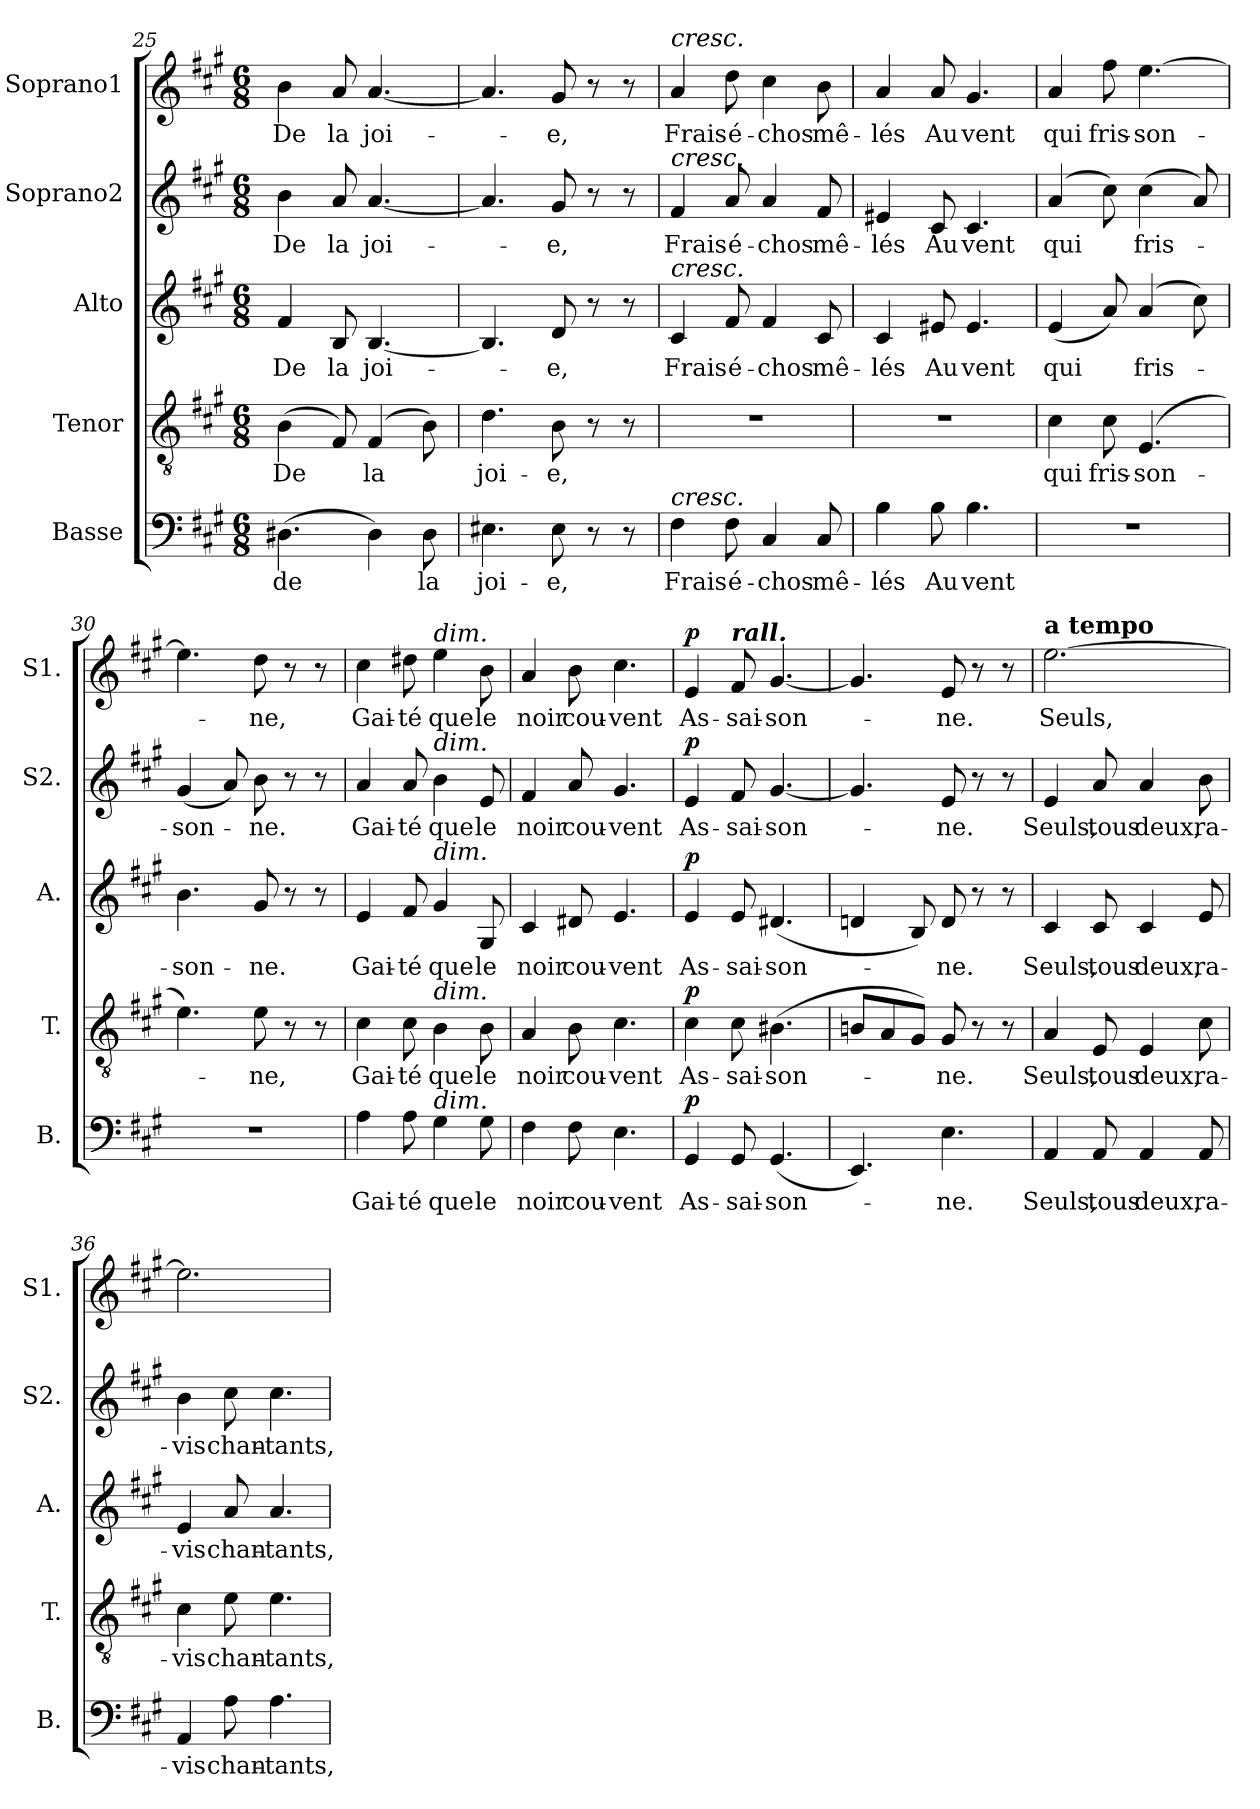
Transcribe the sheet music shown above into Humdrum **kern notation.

**kern	**text	**dynam	**kern	**text	**dynam	**kern	**text	**dynam	**kern	**text	**dynam	**kern	**text	**dynam
*part5	*part5	*part5	*part4	*part4	*part4	*part3	*part3	*part3	*part2	*part2	*part2	*part1	*part1	*part1
*staff5	*staff5	*staff5	*staff4	*staff4	*staff4	*staff3	*staff3	*staff3	*staff2	*staff2	*staff2	*staff1	*staff1	*staff1
*I"Basse	*	*	*I"Tenor	*	*	*I"Alto	*	*	*I"Soprano2	*	*	*I"Soprano1	*	*
*I'B.	*	*	*I'T.	*	*	*I'A.	*	*	*I'S2.	*	*	*I'S1.	*	*
*clefF4	*	*	*clefGv2	*	*	*clefG2	*	*	*clefG2	*	*	*clefG2	*	*
*k[f#c#g#]	*	*	*k[f#c#g#]	*	*	*k[f#c#g#]	*	*	*k[f#c#g#]	*	*	*k[f#c#g#]	*	*
*M6/8	*	*	*M6/8	*	*	*M6/8	*	*	*M6/8	*	*	*M6/8	*	*
=25	=25	=25	=25	=25	=25	=25	=25	=25	=25	=25	=25	=25	=25	=25
!	!LO:LY:b	!	!	!LO:LY:b	!	!	!LO:LY:b	!	!	!LO:LY:b	!	!	!LO:LY:b	!
(4.D#X\	de	.	(4B\	De	.	4f#/	De	.	4b\	De	.	4b\	De	.
!	!	!	!	!	!	!	!LO:LY:b	!	!	!LO:LY:b	!	!	!LO:LY:b	!
.	.	.	8F#/)	.	.	8B/	la	.	8a/	la	.	8a/	la	.
!	!	!	!	!LO:LY:b	!	!	!LO:LY:b	!	!	!LO:LY:b	!	!	!LO:LY:b	!
4D#\)	.	.	(4F#/	la	.	[4.B/	joi-	.	[4.a/	joi-	.	[4.a/	joi-	.
!	!LO:LY:b	!	!	!	!	!	!	!	!	!	!	!	!	!
8D#\	la	.	8B\)	.	.	.	.	.	.	.	.	.	.	.
=26	=26	=26	=26	=26	=26	=26	=26	=26	=26	=26	=26	=26	=26	=26
!	!LO:LY:b	!	!	!LO:LY:b	!	!	!	!	!	!	!	!	!	!
4.E#X\	joi-	.	4.d\	joi-	.	4.B/]	.	.	4.a/]	.	.	4.a/]	.	.
!	!LO:LY:b	!	!	!LO:LY:b	!	!	!LO:LY:b	!	!	!LO:LY:b	!	!	!LO:LY:b	!
8E#\	-e,	.	8B\	-e,	.	8d/	-e,	.	8g#/	-e,	.	8g#/	-e,	.
8r	.	.	8r	.	.	8r	.	.	8r	.	.	8r	.	.
8r	.	.	8r	.	.	8r	.	.	8r	.	.	8r	.	.
=27	=27	=27	=27	=27	=27	=27	=27	=27	=27	=27	=27	=27	=27	=27
!	!	!	!	!	!	!	!	!	!	!	!	!LO:TX:a:i:t=cresc.	!	!
!	!	!	!	!	!	!	!	!	!LO:TX:a:i:t=cresc.	!	!	!	!	!
!	!	!	!	!	!	!LO:TX:a:i:t=cresc.	!	!	!	!	!	!	!	!
!LO:TX:a:i:t=cresc.	!	!	!	!	!	!	!	!	!	!	!	!	!	!
!	!LO:LY:b	!	!	!	!	!	!LO:LY:b	!	!	!LO:LY:b	!	!	!LO:LY:b	!
4F#\	Frais	.	2.r	.	.	4c#/	Frais	.	4f#/	Frais	.	4a/	Frais	.
!	!LO:LY:b	!	!	!	!	!	!LO:LY:b	!	!	!LO:LY:b	!	!	!LO:LY:b	!
8F#\	é-	.	.	.	.	8f#/	é-	.	8a/	é-	.	8dd\	é-	.
!	!LO:LY:b	!	!	!	!	!	!LO:LY:b	!	!	!LO:LY:b	!	!	!LO:LY:b	!
4C#/	-chos	.	.	.	.	4f#/	-chos	.	4a/	-chos	.	4cc#\	-chos	.
!	!LO:LY:b	!	!	!	!	!	!LO:LY:b	!	!	!LO:LY:b	!	!	!LO:LY:b	!
8C#/	mê-	.	.	.	.	8c#/	mê-	.	8f#/	mê-	.	8b\	mê-	.
=28	=28	=28	=28	=28	=28	=28	=28	=28	=28	=28	=28	=28	=28	=28
!	!LO:LY:b	!	!	!	!	!	!LO:LY:b	!	!	!LO:LY:b	!	!	!LO:LY:b	!
4B\	-lés	.	2.r	.	.	4c#/	-lés	.	4e#X/	-lés	.	4a/	-lés	.
!	!LO:LY:b	!	!	!	!	!	!LO:LY:b	!	!	!LO:LY:b	!	!	!LO:LY:b	!
8B\	Au	.	.	.	.	8e#X/	Au	.	8c#/	Au	.	8a/	Au	.
!	!LO:LY:b	!	!	!	!	!	!LO:LY:b	!	!	!LO:LY:b	!	!	!LO:LY:b	!
4.B\	vent	.	.	.	.	4.e#/	vent	.	4.c#/	vent	.	4.g#/	vent	.
=29	=29	=29	=29	=29	=29	=29	=29	=29	=29	=29	=29	=29	=29	=29
!	!	!	!	!LO:LY:b	!	!	!LO:LY:b	!	!	!LO:LY:b	!	!	!LO:LY:b	!
2.r	.	.	4c#\	qui	.	(4e/	qui	.	(4a/	qui	.	4a/	qui	.
!	!	!	!	!LO:LY:b	!	!	!	!	!	!	!	!	!LO:LY:b	!
.	.	.	8c#\	fris-	.	8a/)	.	.	8cc#\)	.	.	8ff#\	fris-	.
!	!	!	!	!LO:LY:b	!	!	!LO:LY:b	!	!	!LO:LY:b	!	!	!LO:LY:b	!
.	.	.	(4.E/	-son-	.	(4a/	fris-	.	(4cc#\	fris-	.	[4.ee\	-son-	.
.	.	.	.	.	.	8cc#\)	.	.	8a/)	.	.	.	.	.
=30	=30	=30	=30	=30	=30	=30	=30	=30	=30	=30	=30	=30	=30	=30
!	!	!	!	!	!	!	!LO:LY:b	!	!	!LO:LY:b	!	!	!	!
2.r	.	.	4.e\)	.	.	4.b\	-son-	.	(4g#/	-son-	.	4.ee\]	.	.
.	.	.	.	.	.	.	.	.	8a/)	.	.	.	.	.
!	!	!	!	!LO:LY:b	!	!	!LO:LY:b	!	!	!LO:LY:b	!	!	!LO:LY:b	!
.	.	.	8e\	-ne,	.	8g#/	-ne.	.	8b\	-ne.	.	8dd\	-ne,	.
.	.	.	8r	.	.	8r	.	.	8r	.	.	8r	.	.
.	.	.	8r	.	.	8r	.	.	8r	.	.	8r	.	.
=31	=31	=31	=31	=31	=31	=31	=31	=31	=31	=31	=31	=31	=31	=31
!	!LO:LY:b	!	!	!LO:LY:b	!	!	!LO:LY:b	!	!	!LO:LY:b	!	!	!LO:LY:b	!
4A\	Gai-	.	4c#\	Gai-	.	4e/	Gai-	.	4a/	Gai-	.	4cc#\	Gai-	.
!	!LO:LY:b	!	!	!LO:LY:b	!	!	!LO:LY:b	!	!	!LO:LY:b	!	!	!LO:LY:b	!
8A\	-té	.	8c#\	-té	.	8f#/	-té	.	8a/	-té	.	8dd#X\	-té	.
!	!	!	!	!	!	!	!	!	!	!	!	!LO:TX:a:i:t=dim.	!	!
!	!	!	!	!	!	!	!	!	!LO:TX:a:i:t=dim.	!	!	!	!	!
!	!	!	!	!	!	!LO:TX:a:i:t=dim.	!	!	!	!	!	!	!	!
!	!	!	!LO:TX:a:i:t=dim.	!	!	!	!	!	!	!	!	!	!	!
!LO:TX:a:i:t=dim.	!	!	!	!	!	!	!	!	!	!	!	!	!	!
!	!LO:LY:b	!	!	!LO:LY:b	!	!	!LO:LY:b	!	!	!LO:LY:b	!	!	!LO:LY:b	!
4G#\	que	.	4B\	que	.	4g#/	que	.	4b\	que	.	4ee\	que	.
!	!LO:LY:b	!	!	!LO:LY:b	!	!	!LO:LY:b	!	!	!LO:LY:b	!	!	!LO:LY:b	!
8G#\	le	.	8B\	le	.	8G#/	le	.	8e/	le	.	8b\	le	.
=32	=32	=32	=32	=32	=32	=32	=32	=32	=32	=32	=32	=32	=32	=32
!	!LO:LY:b	!	!	!LO:LY:b	!	!	!LO:LY:b	!	!	!LO:LY:b	!	!	!LO:LY:b	!
4F#\	noir	.	4A/	noir	.	4c#/	noir	.	4f#/	noir	.	4a/	noir	.
!	!LO:LY:b	!	!	!LO:LY:b	!	!	!LO:LY:b	!	!	!LO:LY:b	!	!	!LO:LY:b	!
8F#\	cou-	.	8B\	cou-	.	8d#X/	cou-	.	8a/	cou-	.	8b\	cou-	.
!	!LO:LY:b	!	!	!LO:LY:b	!	!	!LO:LY:b	!	!	!LO:LY:b	!	!	!LO:LY:b	!
4.E\	-vent	.	4.c#\	-vent	.	4.e/	-vent	.	4.g#/	-vent	.	4.cc#\	-vent	.
=33	=33	=33	=33	=33	=33	=33	=33	=33	=33	=33	=33	=33	=33	=33
!	!LO:LY:b	!LO:DY:a	!	!LO:LY:b	!LO:DY:a	!	!LO:LY:b	!LO:DY:a	!	!LO:LY:b	!LO:DY:a	!	!LO:LY:b	!LO:DY:a
4GG#/	As-	p	4c#\	As-	p	4e/	As-	p	4e/	As-	p	4e/	As-	p
!	!	!	!	!	!	!	!	!	!	!	!	!LO:TX:a:Bi:t=rall.	!	!
!	!LO:LY:b	!	!	!LO:LY:b	!	!	!LO:LY:b	!	!	!LO:LY:b	!	!	!LO:LY:b	!
8GG#/	-sai-	.	8c#\	-sai-	.	8e/	-sai-	.	8f#/	-sai-	.	8f#/	-sai-	.
!	!LO:LY:b	!	!	!LO:LY:b	!	!	!LO:LY:b	!	!	!LO:LY:b	!	!	!LO:LY:b	!
(4.GG#/	-son-	.	(4.B#X\	-son-	.	(4.d#X/	-son-	.	[4.g#/	-son-	.	[4.g#/	-son-	.
=34	=34	=34	=34	=34	=34	=34	=34	=34	=34	=34	=34	=34	=34	=34
4.EE/)	.	.	8Bn/L	.	.	4dn/	.	.	4.g#/]	.	.	4.g#/]	.	.
.	.	.	8A/	.	.	.	.	.	.	.	.	.	.	.
.	.	.	8G#/J)	.	.	8B/)	.	.	.	.	.	.	.	.
!	!LO:LY:b	!	!	!LO:LY:b	!	!	!LO:LY:b	!	!	!LO:LY:b	!	!	!LO:LY:b	!
4.E\	-ne.	.	8G#/	-ne.	.	8d/	-ne.	.	8e/	-ne.	.	8e/	-ne.	.
.	.	.	8r	.	.	8r	.	.	8r	.	.	8r	.	.
.	.	.	8r	.	.	8r	.	.	8r	.	.	8r	.	.
=35	=35	=35	=35	=35	=35	=35	=35	=35	=35	=35	=35	=35	=35	=35
!	!	!	!	!	!	!	!	!	!	!	!	!LO:TX:a:B:t=a tempo	!	!
!	!LO:LY:b	!	!	!LO:LY:b	!	!	!LO:LY:b	!	!	!LO:LY:b	!	!	!LO:LY:b	!
4AA/	Seuls,	.	4A/	Seuls,	.	4c#/	Seuls,	.	4e/	Seuls,	.	[2.ee\	Seuls,	.
!	!LO:LY:b	!	!	!LO:LY:b	!	!	!LO:LY:b	!	!	!LO:LY:b	!	!	!	!
8AA/	tous	.	8E/	tous	.	8c#/	tous	.	8a/	tous	.	.	.	.
!	!LO:LY:b	!	!	!LO:LY:b	!	!	!LO:LY:b	!	!	!LO:LY:b	!	!	!	!
4AA/	deux,	.	4E/	deux,	.	4c#/	deux,	.	4a/	deux,	.	.	.	.
!	!LO:LY:b	!	!	!LO:LY:b	!	!	!LO:LY:b	!	!	!LO:LY:b	!	!	!	!
8AA/	ra-	.	8c#\	ra-	.	8e/	ra-	.	8b\	ra-	.	.	.	.
=36	=36	=36	=36	=36	=36	=36	=36	=36	=36	=36	=36	=36	=36	=36
!	!LO:LY:b	!	!	!LO:LY:b	!	!	!LO:LY:b	!	!	!LO:LY:b	!	!	!	!
4AA/	-vis	.	4c#\	-vis	.	4e/	-vis	.	4b\	-vis	.	2.ee\]	.	.
!	!LO:LY:b	!	!	!LO:LY:b	!	!	!LO:LY:b	!	!	!LO:LY:b	!	!	!	!
8A\	chan-	.	8e\	chan-	.	8a/	chan-	.	8cc#\	chan-	.	.	.	.
!	!LO:LY:b	!	!	!LO:LY:b	!	!	!LO:LY:b	!	!	!LO:LY:b	!	!	!	!
4.A\	-tants,	.	4.e\	-tants,	.	4.a/	-tants,	.	4.cc#\	-tants,	.	.	.	.
=	=	=	=	=	=	=	=	=	=	=	=	=	=	=
*-	*-	*-	*-	*-	*-	*-	*-	*-	*-	*-	*-	*-	*-	*-
